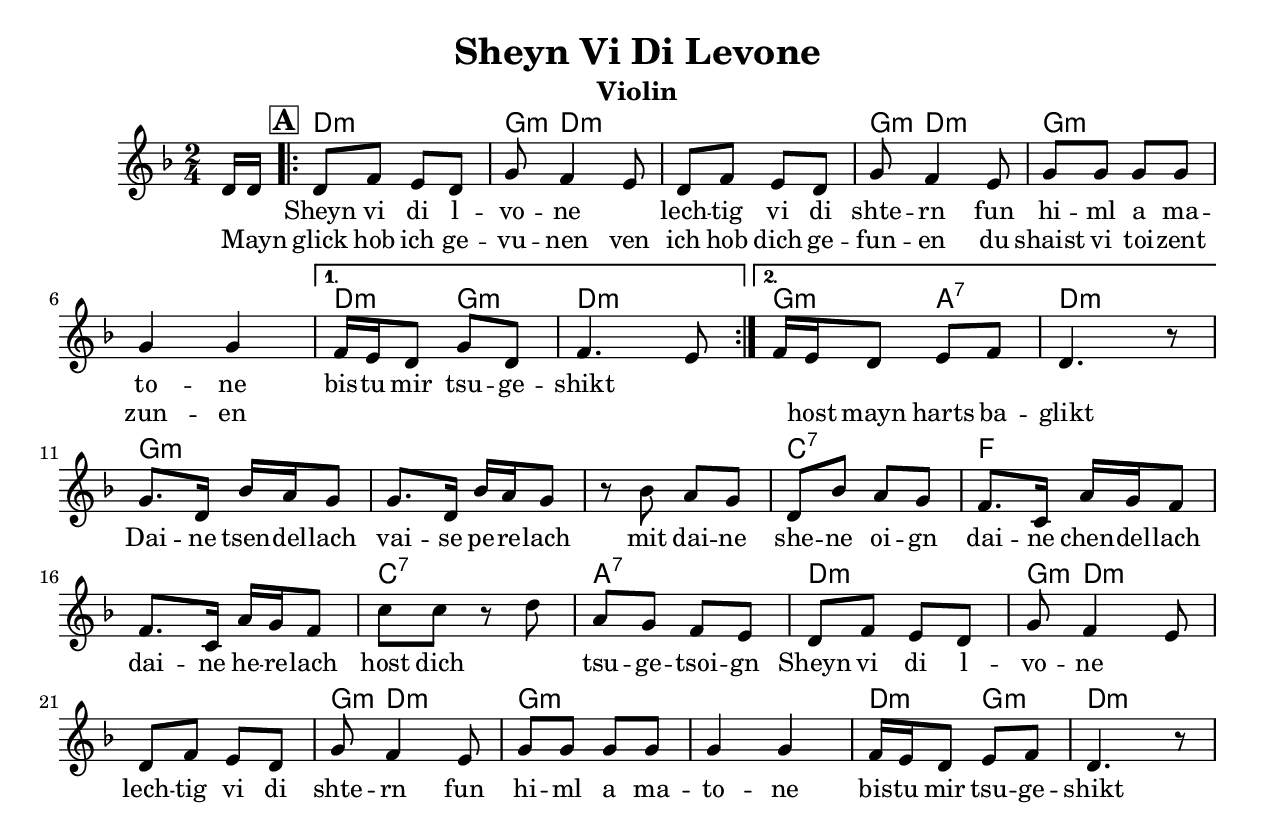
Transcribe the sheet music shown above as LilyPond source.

\version "2.24.0"
%moved \header into \score for includes to work
\include "english.ly"
%\pointAndClickOff
\paper{
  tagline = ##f
  print-all-headers = ##t
  #(set-paper-size "letter")
}

date = #(strftime "%d-%m-%Y" (localtime (current-time)))

%\markup{ \italic{ " Updated " \date  }  }

%\markup{ Got something to say? }

%#################################### Melody ########################
melody = \relative c''{
  \clef treble

  \key a \minor
  \time 2/4
  \set Score.rehearsalMarkFormatter = #format-mark-box-alphabet
  \partial 16*2 a16 a16 | %lead in notes

  \repeat volta 2{
  \mark \default

    % earlier stuff
    a8  c b a|
    d8  c4 b8
    a8 c b a|
    d8  c4 b8

    d8 d d d
    d4 d|
  }

  \alternative {
    {
      c16 b a8 d a
      c4. b8
    }
    {
      c16 b a8 b c
      a4. r8|
    }
  }
  \break
  %C
  d8. a16 f'16 e d8
  d8. a16 f'16 e d8
  r8 f8 e d
  a f' e d  | %first note could be a c
  %f

  c8. g16 e' d c8
  c8. g16 e' d c8

  g'8 g r a
  e8 d c b

  %refrain repeat
  a8  c b a
  d8  c4 b8
  a8  c b a
  d8  c4 b8|

  d8 d d d
  d4 d
  c16 b a8 b c
  a4. r8|



  % \alternative { { }{ } }

}
%################################# Lyrics #####################
\addlyrics{
  \skip2 \skip2
  Sheyn vi di l -- vo -- ne \skip2
  lech -- tig vi di shte -- rn
  fun hi -- ml a ma -- to -- ne
  bis -- tu mir tsu -- ge -- shikt

  %refrain
  \skip2 \skip2 \skip2 \skip2 \skip2 \skip2 \skip2
  Dai -- ne tsen -- del -- lach
  vai -- se pe -- re -- lach
  mit dai -- ne she -- ne oi -- gn
  dai -- ne chen -- del -- lach
  dai -- ne he -- re -- lach
  host dich \skip2 tsu -- ge -- tsoi -- gn

  Sheyn vi di l -- vo -- ne \skip2
  lech -- tig vi di shte -- rn
  fun hi -- ml a ma -- to -- ne
  bis -- tu mir tsu -- ge -- shikt
}

\addlyrics{
  \skip2
  Mayn glick hob ich ge -- vu  -- nen
  ven ich hob dich ge -- fun -- en
  du shaist vi toi -- zent zun -- en
  \skip1 \skip1 \skip1 \skip1 \skip1 \skip1
  \skip1 \skip1
  host mayn harts ba -- glikt

}
%################################# Chords #######################
harmonies = \chordmode {
  s8
  a2:m
  d8:m
  a8*7:m
  %r8*5
  d8:m
  a8*3:m
  %r8
  d2*2:m
  %r2
  a4:m
  d4:m
  a2:m
  d4:m
  e4:7
  a2:m
  %B part
  d2*3:m
  %r2*2
  g2:7
  c2*2
  %r2
  g2:7
  e2:7
  a2:m
  d8:m
  a8*7:m
  %r2
  d8:m
  a8*3:m
  d2*2:m
  %r2
  a4:m
  d4:m
  a2:m

}

\score {
  \transpose a d
  <<
    \new ChordNames {
      \set chordChanges = ##f
      \harmonies
    }
    \new Staff
    \melody
  >>
  \header{
    title= "Sheyn Vi Di Levone"
instrument= "Violin"
    arranger = ""
  }
  \midi{\tempo 4 = 120}
  \layout{indent = 1.0\cm}
}
